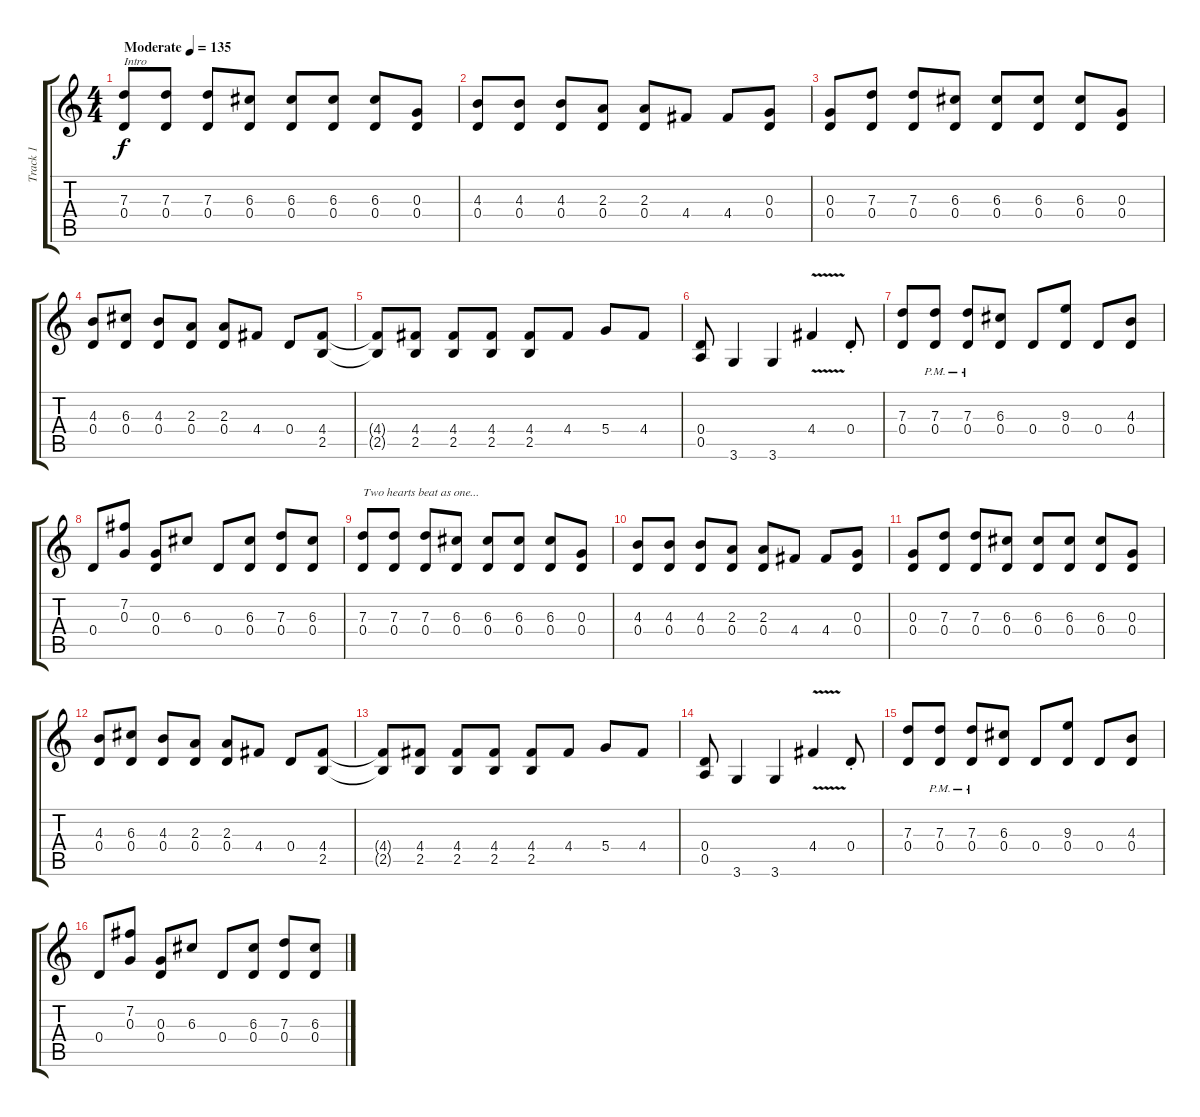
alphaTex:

\track ("Track 1" "Track 1") {instrument acousticguitarsteel}
\staff {score tabs}
\tuning (E4 B3 G3 D3 A2 E2) {hide}
\ts (4 4)
\tempo (135 "Moderate")
\clef g2
\ks c
(7.3 0.4).8{txt "Intro" dy f instrument acousticguitarsteel} (7.3 0.4).8 (7.3 0.4).8 (6.3 0.4).8 (6.3 0.4).8 (6.3 0.4).8 (6.3 0.4).8 (0.3 0.4).8 |
(4.3 0.4).8 (4.3 0.4).8 (4.3 0.4).8 (2.3 0.4).8 (2.3 0.4).8 4.4.8 4.4.8 (0.3 0.4).8 |
(0.3 0.4).8 (7.3 0.4).8 (7.3 0.4).8 (6.3 0.4).8 (6.3 0.4).8 (6.3 0.4).8 (6.3 0.4).8 (0.3 0.4).8 |
(4.3 0.4).8 (6.3 0.4).8 (4.3 0.4).8 (2.3 0.4).8 (2.3 0.4).8 4.4.8 0.4.8 (4.4 2.5).8 |
(4.4{t} 2.5{t}).8 (4.4 2.5).8 (4.4 2.5).8 (4.4 2.5).8 (4.4 2.5).8 4.4.8 5.4.8 4.4.8 |
(0.4 0.5).8 3.6.4 3.6.4 4.4{v}.4 0.4{st}.8 |
(7.3 0.4).8 (7.3{pm} 0.4{pm}).8 (7.3{pm} 0.4{pm}).8 (6.3 0.4).8 0.4.8 (9.3 0.4).8 0.4.8 (4.3 0.4).8 |
0.4.8 (7.2 0.3).8 (0.3 0.4).8 6.3.8 0.4.8 (6.3 0.4).8 (7.3 0.4).8 (6.3 0.4).8 |
(7.3 0.4).8{txt "Two hearts beat as one..."} (7.3 0.4).8 (7.3 0.4).8 (6.3 0.4).8 (6.3 0.4).8 (6.3 0.4).8 (6.3 0.4).8 (0.3 0.4).8 |
(4.3 0.4).8 (4.3 0.4).8 (4.3 0.4).8 (2.3 0.4).8 (2.3 0.4).8 4.4.8 4.4.8 (0.3 0.4).8 |
(0.3 0.4).8 (7.3 0.4).8 (7.3 0.4).8 (6.3 0.4).8 (6.3 0.4).8 (6.3 0.4).8 (6.3 0.4).8 (0.3 0.4).8 |
(4.3 0.4).8 (6.3 0.4).8 (4.3 0.4).8 (2.3 0.4).8 (2.3 0.4).8 4.4.8 0.4.8 (4.4 2.5).8 |
(4.4{t} 2.5{t}).8 (4.4 2.5).8 (4.4 2.5).8 (4.4 2.5).8 (4.4 2.5).8 4.4.8 5.4.8 4.4.8 |
(0.4 0.5).8 3.6.4 3.6.4 4.4{v}.4 0.4{st}.8 |
(7.3 0.4).8 (7.3{pm} 0.4{pm}).8 (7.3{pm} 0.4{pm}).8 (6.3 0.4).8 0.4.8 (9.3 0.4).8 0.4.8 (4.3 0.4).8 |
0.4.8 (7.2 0.3).8 (0.3 0.4).8 6.3.8 0.4.8 (6.3 0.4).8 (7.3 0.4).8 (6.3 0.4).8
